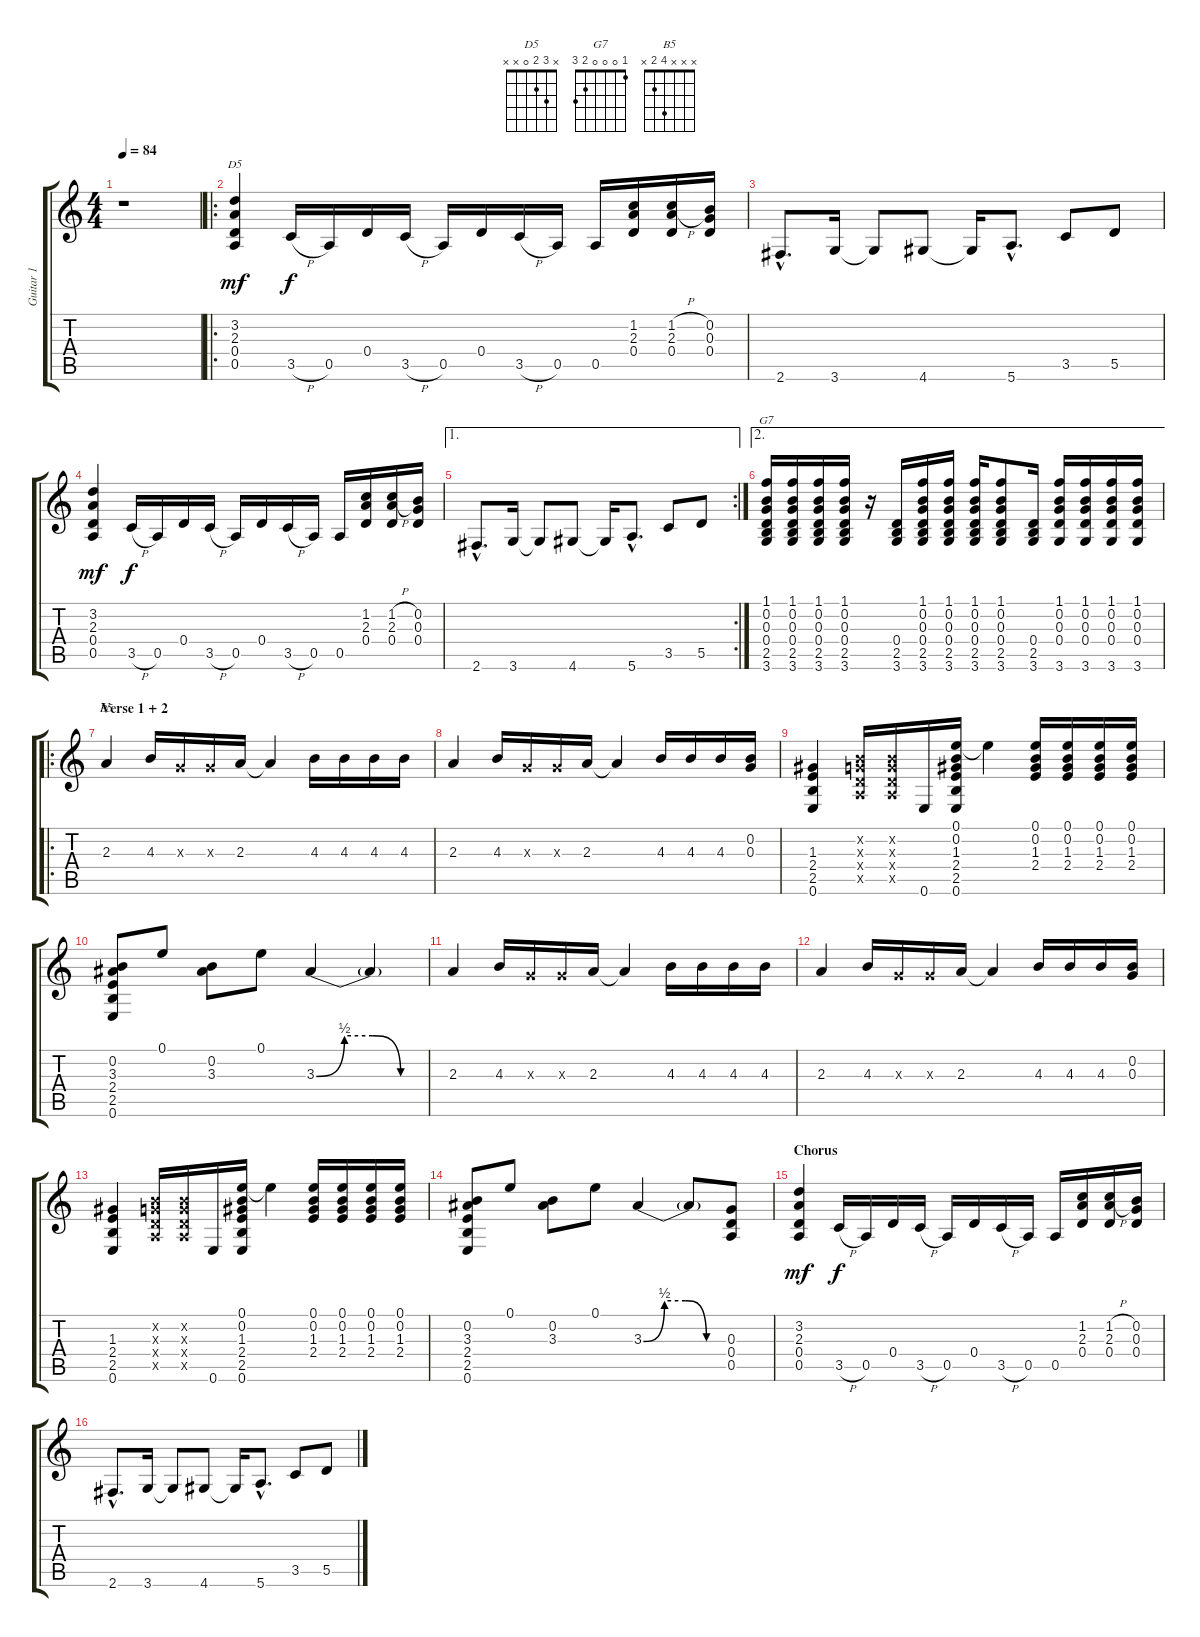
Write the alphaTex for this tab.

\track ("Guitar 1" "Guitar 1") {instrument distortionguitar}
\staff {score tabs}
\tuning (E4 B3 G3 D3 A2 E2) {hide}
\chord ("D5" x 3 2 0 x x)
\chord ("G7" 1 0 0 0 2 3)
\chord ("B5" x x x 4 2 x)
\ts (4 4)
\tempo 84
\clef g2
\ks c
r.1{dy mf instrument distortionguitar} |
\ro
(3.2 2.3 0.4 0.5).4{ch "D5"} 3.5{h}.16{dy f} 0.5.16 0.4.16 3.5{h}.16 0.5.16 0.4.16 3.5{h}.16 0.5.16 0.5.16 (1.2 2.3 0.4).16 (1.2{h} 2.3{h} 0.4).16 (0.2 0.3 0.4).16 |
2.6{hac}.8{d} 3.6.16 3.6{t}.8 4.6.8 4.6{t}.16 5.6{hac}.8{d} 3.5.8 5.5.8 |
(3.2 2.3 0.4 0.5).4{dy mf} 3.5{h}.16{dy f} 0.5.16 0.4.16 3.5{h}.16 0.5.16 0.4.16 3.5{h}.16 0.5.16 0.5.16 (1.2 2.3 0.4).16 (1.2{h} 2.3{h} 0.4).16 (0.2 0.3 0.4).16 |
\ae 1
\rc 2
2.6{hac}.8{d} 3.6.16 3.6{t}.8 4.6.8 4.6{t}.16 5.6{hac}.8{d} 3.5.8 5.5.8 |
\ae 2
(1.1 0.2 0.3 0.4 2.5 3.6).16{ch "G7"} (1.1 0.2 0.3 0.4 2.5 3.6).16 (1.1 0.2 0.3 0.4 2.5 3.6).16 (1.1 0.2 0.3 0.4 2.5 3.6).16 r.16 (0.4 2.5 3.6).16 (1.1 0.2 0.3 0.4 2.5 3.6).16 (1.1 0.2 0.3 0.4 2.5 3.6).16 (1.1 0.2 0.3 0.4 2.5 3.6).16 (1.1 0.2 0.3 0.4 2.5 3.6).8 (0.4 2.5 3.6).16 (1.1 0.2 0.3 0.4 3.6).16 (1.1 0.2 0.3 0.4 3.6).16 (1.1 0.2 0.3 0.4 3.6).16 (1.1 0.2 0.3 0.4 3.6).16 |
\ro
\section ("" "Verse 1 + 2")
2.3.4{ch "B5"} 4.3.16 0.3{x}.16 0.3{x}.16 2.3.16 2.3{t}.4 4.3.16 4.3.16 4.3.16 4.3.16 |
2.3.4 4.3.16 0.3{x}.16 0.3{x}.16 2.3.16 2.3{t}.4 4.3.16 4.3.16 4.3.16 (0.2 0.3).16 |
(1.3 2.4 2.5 0.6).4 (0.2{x} 0.3{x} 0.4{x} 0.5{x}).16 (0.2{x} 0.3{x} 0.4{x} 0.5{x}).16 0.6.16 (0.1 0.2 1.3 2.4 2.5 0.6).16 0.1{t}.4 (0.1 0.2 1.3 2.4).16 (0.1 0.2 1.3 2.4).16 (0.1 0.2 1.3 2.4).16 (0.1 0.2 1.3 2.4).16 |
(0.2 3.3 2.4 2.5 0.6).8 0.1.8 (0.2 3.3).8 0.1.8 3.3{be (custom 0 0 15 2 30 2 45 0 60 0)}.4 3.3{t}.4 |
2.3.4 4.3.16 0.3{x}.16 0.3{x}.16 2.3.16 2.3{t}.4 4.3.16 4.3.16 4.3.16 4.3.16 |
2.3.4 4.3.16 0.3{x}.16 0.3{x}.16 2.3.16 2.3{t}.4 4.3.16 4.3.16 4.3.16 (0.2 0.3).16 |
(1.3 2.4 2.5 0.6).4 (0.2{x} 0.3{x} 0.4{x} 0.5{x}).16 (0.2{x} 0.3{x} 0.4{x} 0.5{x}).16 0.6.16 (0.1 0.2 1.3 2.4 2.5 0.6).16 0.1{t}.4 (0.1 0.2 1.3 2.4).16 (0.1 0.2 1.3 2.4).16 (0.1 0.2 1.3 2.4).16 (0.1 0.2 1.3 2.4).16 |
(0.2 3.3 2.4 2.5 0.6).8 0.1.8 (0.2 3.3).8 0.1.8 3.3{be (custom 0 0 15 2 30 2 45 0 60 0)}.4 3.3{t}.8 (0.3 0.4 0.5).8 |
\section ("" "Chorus")
(3.2 2.3 0.4 0.5).4{dy mf} 3.5{h}.16{dy f} 0.5.16 0.4.16 3.5{h}.16 0.5.16 0.4.16 3.5{h}.16 0.5.16 0.5.16 (1.2 2.3 0.4).16 (1.2{h} 2.3{h} 0.4).16 (0.2 0.3 0.4).16 |
2.6{hac}.8{d} 3.6.16 3.6{t}.8 4.6.8 4.6{t}.16 5.6{hac}.8{d} 3.5.8 5.5.8
